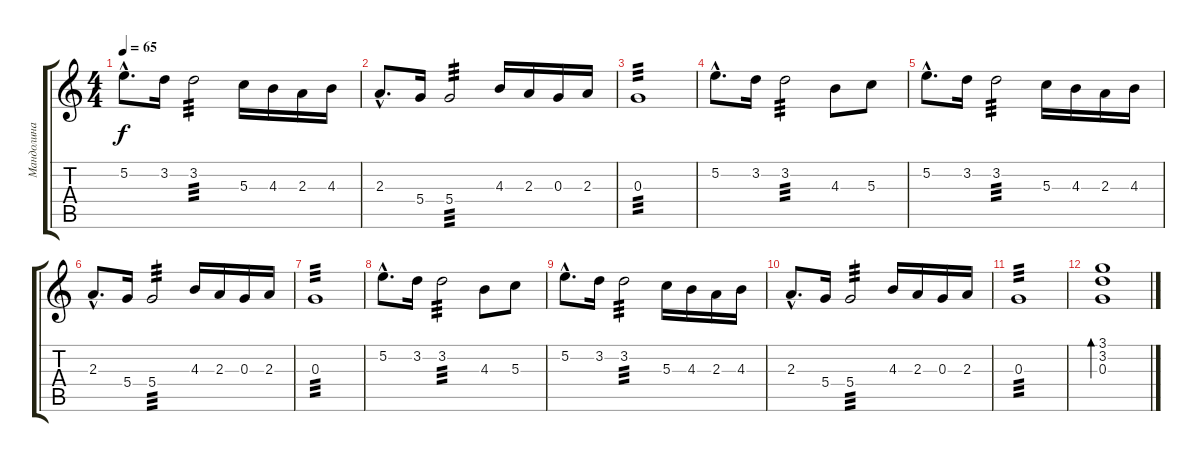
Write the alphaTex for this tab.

\track ("Мандолина" "Мандолина") {instrument banjo}
\staff {score tabs}
\tuning (E4 B3 G3 D3 A2 E2) {hide}
\displaytranspose 12
\ts (4 4)
\tempo 65
\clef g2
\ks c
5.2{hac}.8{d dy f} 3.2.16 3.2.2{tp 3} 5.3.16 4.3.16 2.3.16 4.3.16 |
2.3{hac}.8{d} 5.4.16 5.4.2{tp 3} 4.3.16 2.3.16 0.3.16 2.3.16 |
0.3.1{tp 3} |
5.2{hac}.8{d} 3.2.16 3.2.2{tp 3} 4.3.8 5.3.8 |
5.2{hac}.8{d} 3.2.16 3.2.2{tp 3} 5.3.16 4.3.16 2.3.16 4.3.16 |
2.3{hac}.8{d} 5.4.16 5.4.2{tp 3} 4.3.16 2.3.16 0.3.16 2.3.16 |
0.3.1{tp 3} |
5.2{hac}.8{d} 3.2.16 3.2.2{tp 3} 4.3.8 5.3.8 |
5.2{hac}.8{d} 3.2.16 3.2.2{tp 3} 5.3.16 4.3.16 2.3.16 4.3.16 |
2.3{hac}.8{d} 5.4.16 5.4.2{tp 3} 4.3.16 2.3.16 0.3.16 2.3.16 |
0.3.1{tp 3} |
(3.1 3.2 0.3).1{bd 120}
